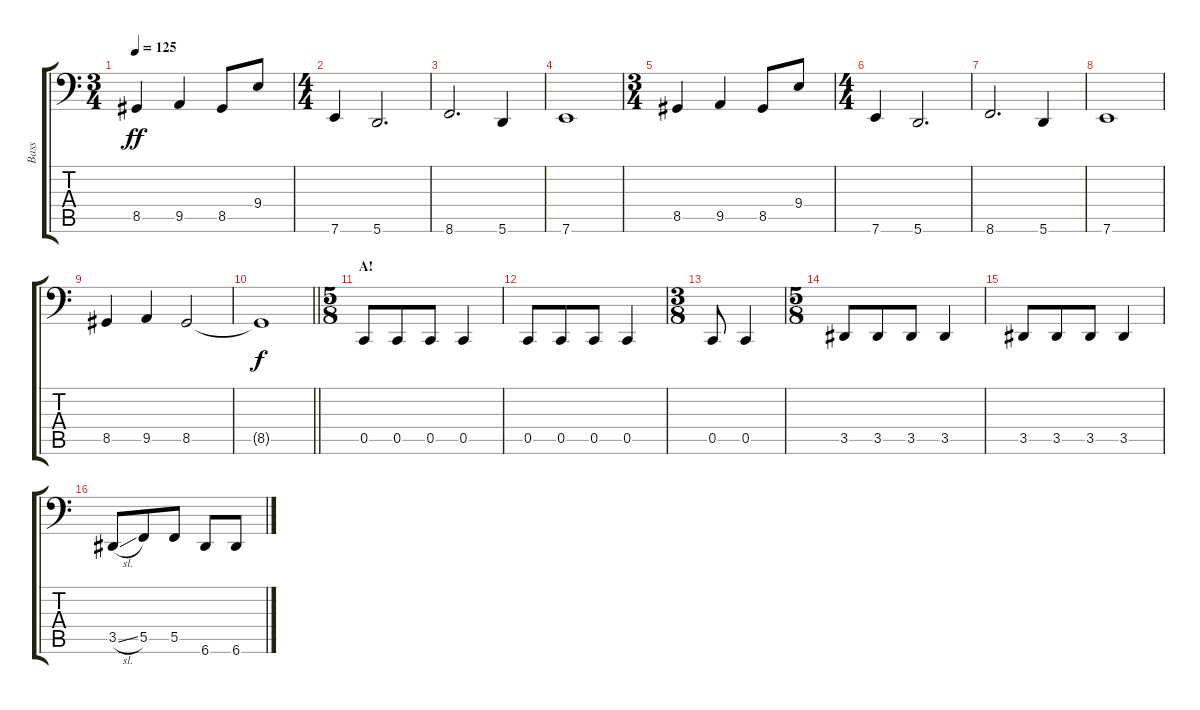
\track ("Bass" "Bass") {instrument electricbasspick}
\staff {score tabs}
\tuning (Bb2 F2 C2 G1 C1 A0) {hide}
\ts (3 4)
\tempo 125
\clef f4
\ks c
8.5.4{dy ff} 9.5.4 8.5.8 9.4.8 |
\ts (4 4)
7.6.4 5.6.2{d} |
8.6.2{d} 5.6.4 |
7.6.1 |
\ts (3 4)
8.5.4 9.5.4 8.5.8 9.4.8 |
\ts (4 4)
7.6.4 5.6.2{d} |
8.6.2{d} 5.6.4 |
7.6.1 |
8.5.4 9.5.4 8.5.2 |
\barLineRight lightlight
8.5{t}.1{dy f} |
\ts (5 8)
\section ("" "A!")
0.5.8 0.5.8 0.5.8 0.5.4 |
0.5.8 0.5.8 0.5.8 0.5.4 |
\ts (3 8)
0.5.8 0.5.4 |
\ts (5 8)
3.5.8 3.5.8 3.5.8 3.5.4 |
3.5.8 3.5.8 3.5.8 3.5.4 |
3.5{sl}.8 5.5.8 5.5.8 6.6.8 6.6.8
